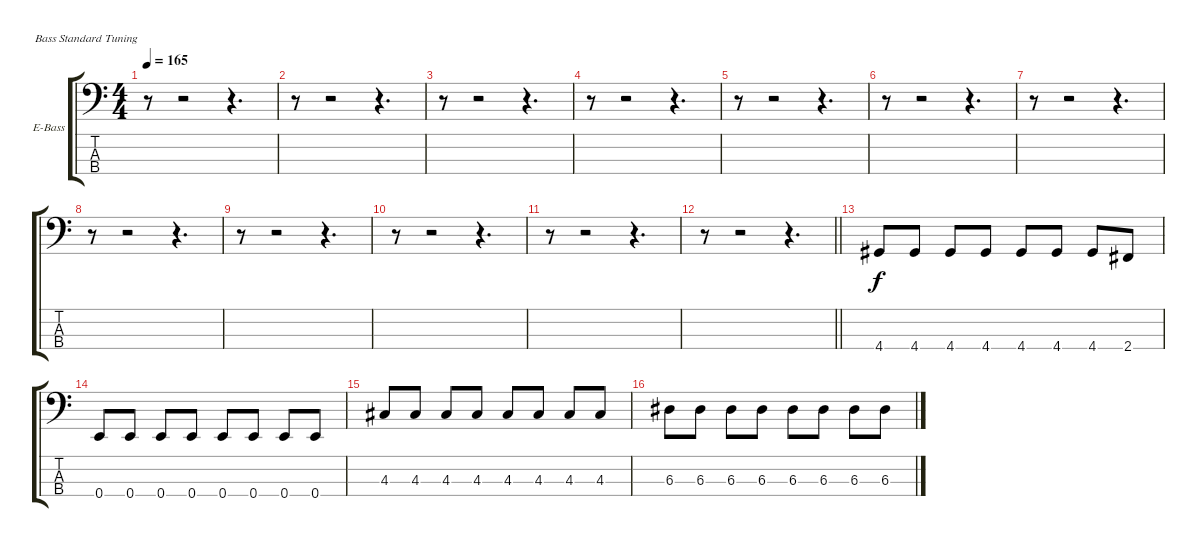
\bracketExtendMode groupsimilarinstruments
\firstSystemTrackNameOrientation horizontal
\otherSystemsTrackNameOrientation horizontal
\track ("Spur 3" "E-Bass") {instrument electricbassfinger}
\staff {score tabs}
\tuning (G2 D2 A1 E1)
\ts (4 4)
\tempo 165
\clef f4
\ks c
r.8{dy f} r.2 r.4{d} |
r.8 r.2 r.4{d} |
r.8 r.2 r.4{d} |
r.8 r.2 r.4{d} |
r.8 r.2 r.4{d} |
r.8 r.2 r.4{d} |
r.8 r.2 r.4{d} |
r.8 r.2 r.4{d} |
r.8 r.2 r.4{d} |
r.8 r.2 r.4{d} |
r.8 r.2 r.4{d} |
\barLineRight lightlight
r.8 r.2 r.4{d} |
4.4.8 4.4.8 4.4.8 4.4.8 4.4.8 4.4.8 4.4.8 2.4.8 |
0.4.8 0.4.8 0.4.8 0.4.8 0.4.8 0.4.8 0.4.8 0.4.8 |
4.3.8 4.3.8 4.3.8 4.3.8 4.3.8 4.3.8 4.3.8 4.3.8 |
6.3.8 6.3.8 6.3.8 6.3.8 6.3.8 6.3.8 6.3.8 6.3.8
